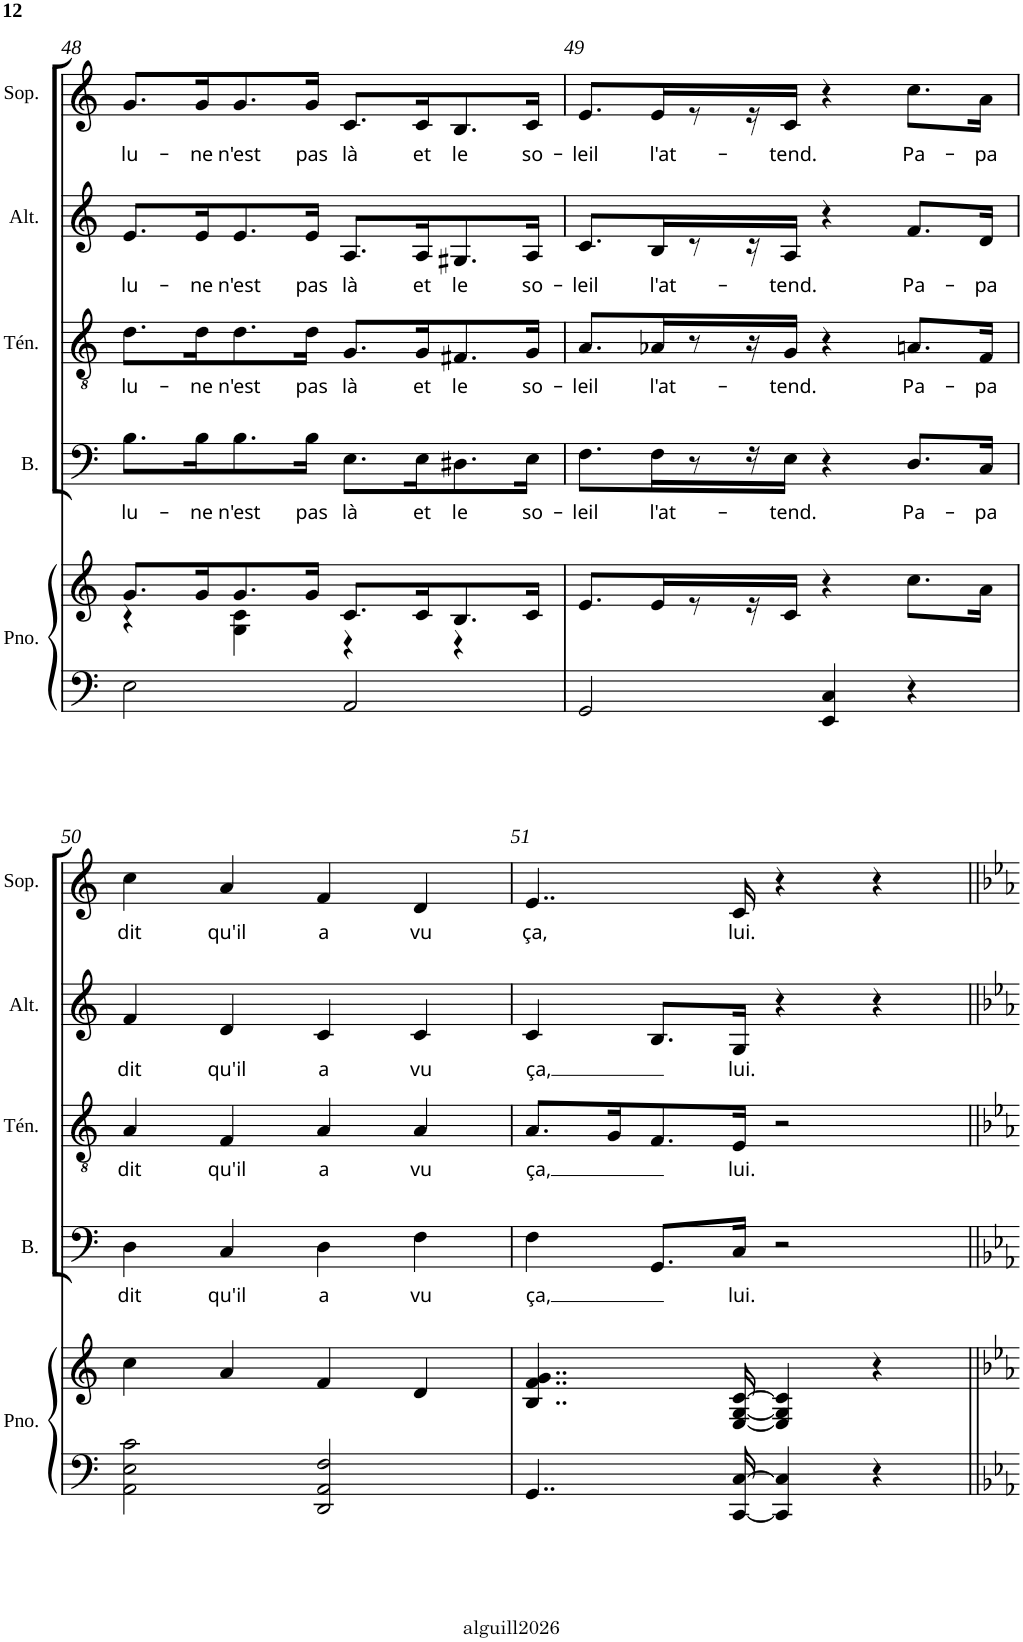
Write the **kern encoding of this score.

**kern	**kern	**kern	**text	**kern	**text	**kern	**text	**kern	**text
*part5	*part5	*part4	*part4	*part3	*part3	*part2	*part2	*part1	*part1
*staff6	*staff5	*staff4	*staff4	*staff3	*staff3	*staff2	*staff2	*staff1	*staff1
*I"Piano	*	*I"Basse	*	*I"Ténor	*	*I"Alto	*	*I"Soprano	*
*I'Pno.	*	*I'B.	*	*I'Tén.	*	*I'Alt.	*	*I'Sop.	*
!!LO:PB:g=z
*clefF4	*clefG2	*clefF4	*	*clefGv2	*	*clefG2	*	*clefG2	*
*k[]	*k[]	*k[]	*	*k[]	*	*k[]	*	*k[]	*
*C:	*C:	*C:	*	*C:	*	*C:	*	*C:	*
*M2/2	*M2/2	*M2/2	*	*M2/2	*	*M2/2	*	*M2/2	*
*met(c|)	*met(c|)	*met(c|)	*	*met(c|)	*	*met(c|)	*	*met(c|)	*
=48	=48	=48	=48	=48	=48	=48	=48	=48	=48
*	*^	*	*	*	*	*	*	*	*
!	!	!	!	!LO:LY:b	!	!LO:LY:b	!	!LO:LY:b	!	!LO:LY:b
2E\	8.g/L	4r	8.B\L	lu-	8.d\L	lu-	8.e/L	lu-	8.g/L	lu-
!	!	!	!	!LO:LY:b	!	!LO:LY:b	!	!LO:LY:b	!	!LO:LY:b
.	16g/K	.	16B\K	-ne	16d\K	-ne	16e/K	-ne	16g/K	-ne
!	!	!	!	!LO:LY:b	!	!LO:LY:b	!	!LO:LY:b	!	!LO:LY:b
.	8.g/	4G\ 4c\	8.B\	n'est	8.d\	n'est	8.e/	n'est	8.g/	n'est
!	!	!	!	!LO:LY:b	!	!LO:LY:b	!	!LO:LY:b	!	!LO:LY:b
.	16g/Jk	.	16B\Jk	pas	16d\Jk	pas	16e/Jk	pas	16g/Jk	pas
!	!	!	!	!LO:LY:b	!	!LO:LY:b	!	!LO:LY:b	!	!LO:LY:b
2AA/	8.c/L	4r	8.E\L	là	8.G/L	là	8.A/L	là	8.c/L	là
!	!	!	!	!LO:LY:b	!	!LO:LY:b	!	!LO:LY:b	!	!LO:LY:b
.	16c/K	.	16E\K	et	16G/K	et	16A/K	et	16c/K	et
!	!	!	!	!LO:LY:b	!	!LO:LY:b	!	!LO:LY:b	!	!LO:LY:b
.	8.B/	4r	8.D#X\	le	8.F#X/	le	8.G#X/	le	8.B/	le
!	!	!	!	!LO:LY:b	!	!LO:LY:b	!	!LO:LY:b	!	!LO:LY:b
.	16c/Jk	.	16E\Jk	so-	16G/Jk	so-	16A/Jk	so-	16c/Jk	so-
*	*v	*v	*	*	*	*	*	*	*	*
=49	=49	=49	=49	=49	=49	=49	=49	=49	=49
!	!	!	!LO:LY:b	!	!LO:LY:b	!	!LO:LY:b	!	!LO:LY:b
2GG/	8.e/L	8.F\L	-leil	8.A/L	-leil	8.c/L	-leil	8.e/L	-leil
!	!	!	!LO:LY:b	!	!LO:LY:b	!	!LO:LY:b	!	!LO:LY:b
.	16e/K	16F\K	l'at-	16A-X/K	l'at-	16B/K	l'at-	16e/K	l'at-
.	8r	8r	.	8r	.	8r	.	8r	.
.	16r	16r	.	16r	.	16r	.	16r	.
!	!	!	!LO:LY:b	!	!LO:LY:b	!	!LO:LY:b	!	!LO:LY:b
.	16c/JJ	16E\JJ	-tend.	16G/JJ	-tend.	16A/JJ	-tend.	16c/JJ	-tend.
4EE/ 4C/	4r	4r	.	4r	.	4r	.	4r	.
!	!	!	!LO:LY:b	!	!LO:LY:b	!	!LO:LY:b	!	!LO:LY:b
4r	8.cc\L	8.D/L	Pa-	8.An/L	Pa-	8.f/L	Pa-	8.cc\L	Pa-
!	!	!	!LO:LY:b	!	!LO:LY:b	!	!LO:LY:b	!	!LO:LY:b
.	16a\Jk	16C/Jk	-pa	16F/Jk	-pa	16d/Jk	-pa	16a\Jk	-pa
!!LO:LB:g=z
=50	=50	=50	=50	=50	=50	=50	=50	=50	=50
*^	*	*	*	*	*	*	*	*	*
!	!	!	!	!LO:LY:b	!	!LO:LY:b	!	!LO:LY:b	!	!LO:LY:b
1ryy	2AA\ 2E\ 2c\	4cc\	4D\	dit	4A/	dit	4f/	dit	4cc\	dit
!	!	!	!	!LO:LY:b	!	!LO:LY:b	!	!LO:LY:b	!	!LO:LY:b
.	.	4a/	4C/	qu'il	4F/	qu'il	4d/	qu'il	4a/	qu'il
!	!	!	!	!LO:LY:b	!	!LO:LY:b	!	!LO:LY:b	!	!LO:LY:b
.	2DD/ 2AA/ 2F/	4f/	4D\	a	4A/	a	4c/	a	4f/	a
!	!	!	!	!LO:LY:b	!	!LO:LY:b	!	!LO:LY:b	!	!LO:LY:b
.	.	4d/	4F\	vu	4A/	vu	4c/	vu	4d/	vu
*v	*v	*	*	*	*	*	*	*	*	*
=51	=51	=51	=51	=51	=51	=51	=51	=51	=51
!	!	!	!LO:LY:b	!	!LO:LY:b	!	!LO:LY:b	!	!LO:LY:b
4..GG/	4..B/ 4..f/ 4..g/	4F\	ça,	8.A/L	ça,	4c/	ça,	4..e/	ça,
.	.	.	.	16G/K	.	.	.	.	.
.	.	8.GG/L	.	8.F/	.	8.B/L	.	.	.
!	!	!	!LO:LY:b	!	!LO:LY:b	!	!LO:LY:b	!	!LO:LY:b
[16CC/ [16C/	[16E/ [16G/ [16c/	16C/Jk	lui.	16E/Jk	lui.	16G/Jk	lui.	16c/	lui.
4CC/] 4C/]	4E/] 4G/] 4c/]	2r	.	2r	.	4r	.	4r	.
4r	4r	.	.	.	.	4r	.	4r	.
=||	=||	=||	=||	=||	=||	=||	=||	=||	=||
*-	*-	*-	*-	*-	*-	*-	*-	*-	*-
